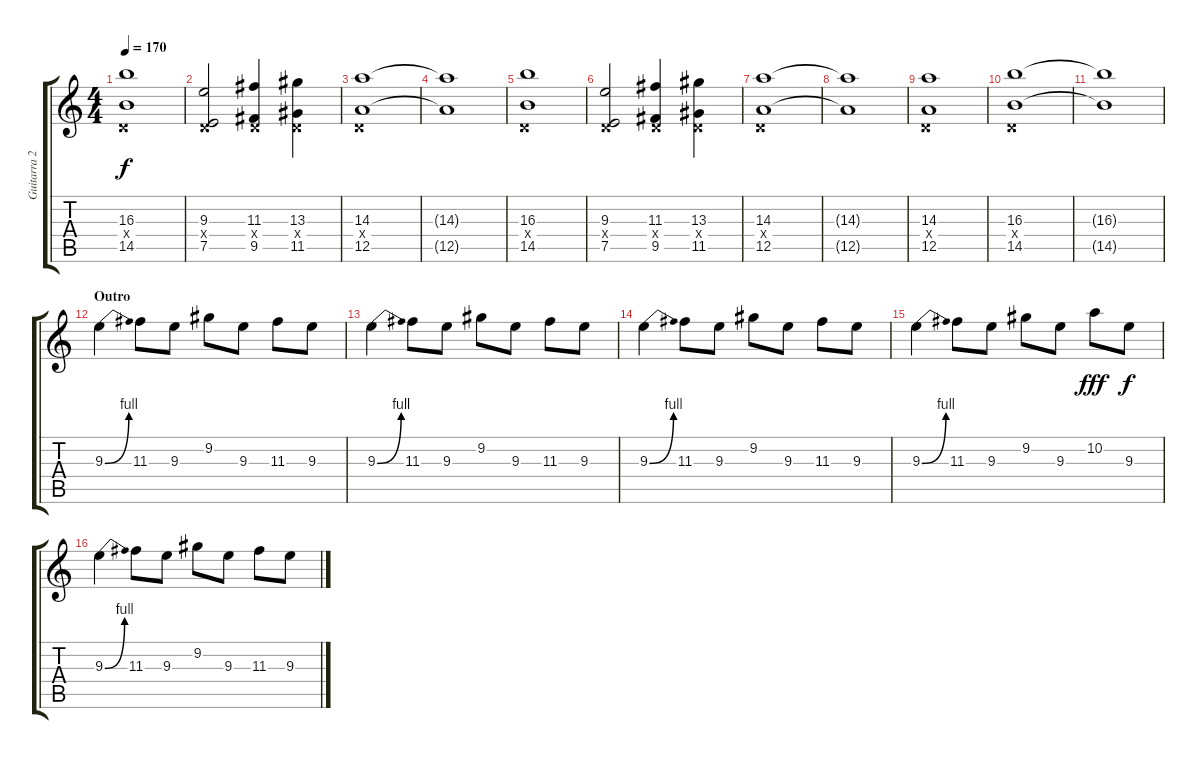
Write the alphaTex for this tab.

\track ("Guitarra 2 - Erik" "Guitarra 2") {instrument distortionguitar}
\staff {score tabs}
\tuning (E4 B3 G3 D3 A2 E2) {hide}
\ts (4 4)
\tempo 170
\clef g2
\ks c
(16.3 0.4{x} 14.5).1{dy f} |
(9.3 0.4{x} 7.5).2 (11.3 0.4{x} 9.5).4 (13.3 0.4{x} 11.5).4 |
(14.3 0.4{x} 12.5).1 |
(14.3{t} 12.5{t}).1 |
(16.3 0.4{x} 14.5).1 |
(9.3 0.4{x} 7.5).2 (11.3 0.4{x} 9.5).4 (13.3 0.4{x} 11.5).4 |
(14.3 0.4{x} 12.5).1 |
(14.3{t} 12.5{t}).1 |
(14.3 0.4{x} 12.5).1 |
(16.3 0.4{x} 14.5).1 |
(16.3{t} 14.5{t}).1 |
\section ("" "Outro")
9.3{be (bend 0 0 60 4)}.4 11.3.8 9.3.8 9.2.8 9.3.8 11.3.8 9.3.8 |
9.3{be (bend 0 0 60 4)}.4 11.3.8 9.3.8 9.2.8 9.3.8 11.3.8 9.3.8 |
9.3{be (bend 0 0 60 4)}.4 11.3.8 9.3.8 9.2.8 9.3.8 11.3.8 9.3.8 |
9.3{be (bend 0 0 60 4)}.4 11.3.8 9.3.8 9.2.8 9.3.8 10.2.8{dy fff} 9.3.8{dy f} |
9.3{be (bend 0 0 60 4)}.4 11.3.8 9.3.8 9.2.8 9.3.8 11.3.8 9.3.8
